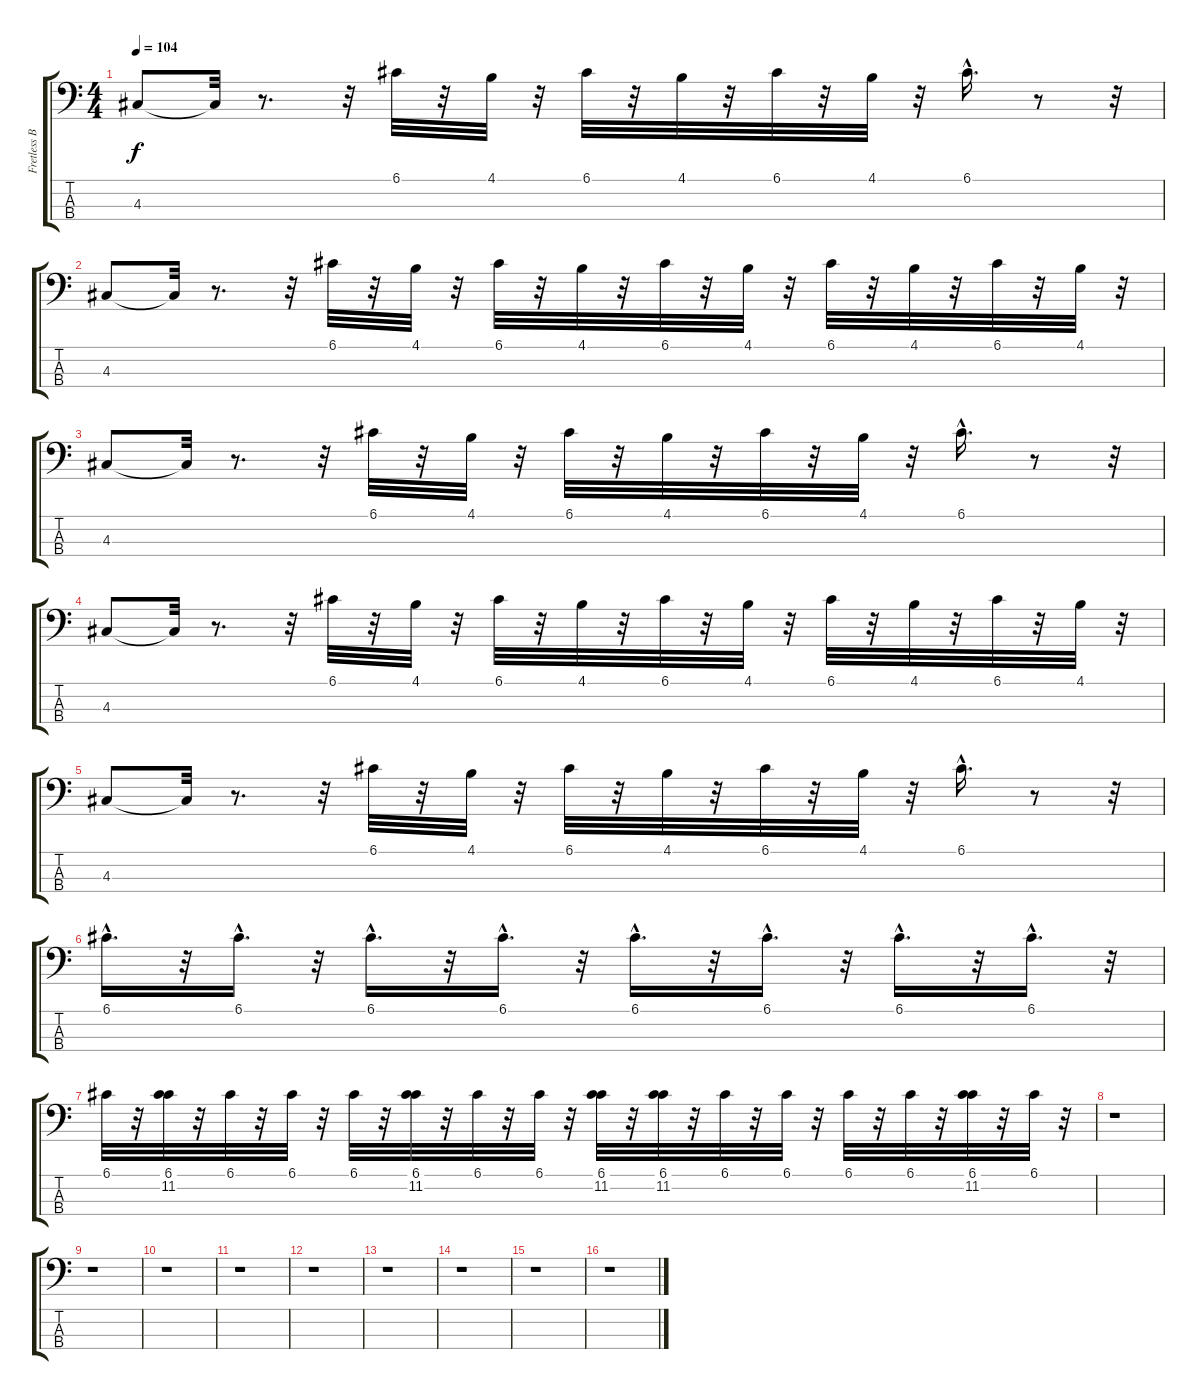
\track ("Fretless Bass - Les Claypool" "Fretless B") {instrument electricbassfinger}
\staff {score tabs}
\tuning (G2 D2 A1 E1) {hide}
\ts (4 4)
\tempo 104
\clef f4
\ks c
4.3.8{dy f} 4.3{t}.32 r.8{d} r.32 6.1.32 r.32 4.1.32 r.32 6.1.32 r.32 4.1.32 r.32 6.1.32 r.32 4.1.32 r.32 6.1{hac}.16{d} r.8 r.32 |
4.3.8 4.3{t}.32 r.8{d} r.32 6.1.32 r.32 4.1.32 r.32 6.1.32 r.32 4.1.32 r.32 6.1.32 r.32 4.1.32 r.32 6.1.32 r.32 4.1.32 r.32 6.1.32 r.32 4.1.32 r.32 |
4.3.8 4.3{t}.32 r.8{d} r.32 6.1.32 r.32 4.1.32 r.32 6.1.32 r.32 4.1.32 r.32 6.1.32 r.32 4.1.32 r.32 6.1{hac}.16{d} r.8 r.32 |
4.3.8 4.3{t}.32 r.8{d} r.32 6.1.32 r.32 4.1.32 r.32 6.1.32 r.32 4.1.32 r.32 6.1.32 r.32 4.1.32 r.32 6.1.32 r.32 4.1.32 r.32 6.1.32 r.32 4.1.32 r.32 |
4.3.8 4.3{t}.32 r.8{d} r.32 6.1.32 r.32 4.1.32 r.32 6.1.32 r.32 4.1.32 r.32 6.1.32 r.32 4.1.32 r.32 6.1{hac}.16{d} r.8 r.32 |
6.1{hac}.16{d} r.32 6.1{hac}.16{d} r.32 6.1{hac}.16{d} r.32 6.1{hac}.16{d} r.32 6.1{hac}.16{d} r.32 6.1{hac}.16{d} r.32 6.1{hac}.16{d} r.32 6.1{hac}.16{d} r.32 |
6.1.32 r.32 (6.1 11.2).32 r.32 6.1.32 r.32 6.1.32 r.32 6.1.32 r.32 (6.1 11.2).32 r.32 6.1.32 r.32 6.1.32 r.32 (6.1 11.2).32 r.32 (6.1 11.2).32 r.32 6.1.32 r.32 6.1.32 r.32 6.1.32 r.32 6.1.32 r.32 (6.1 11.2).32 r.32 6.1.32 r.32 |
r.1 |
r.1 |
r.1 |
r.1 |
r.1 |
r.1 |
r.1 |
r.1 |
r.1
